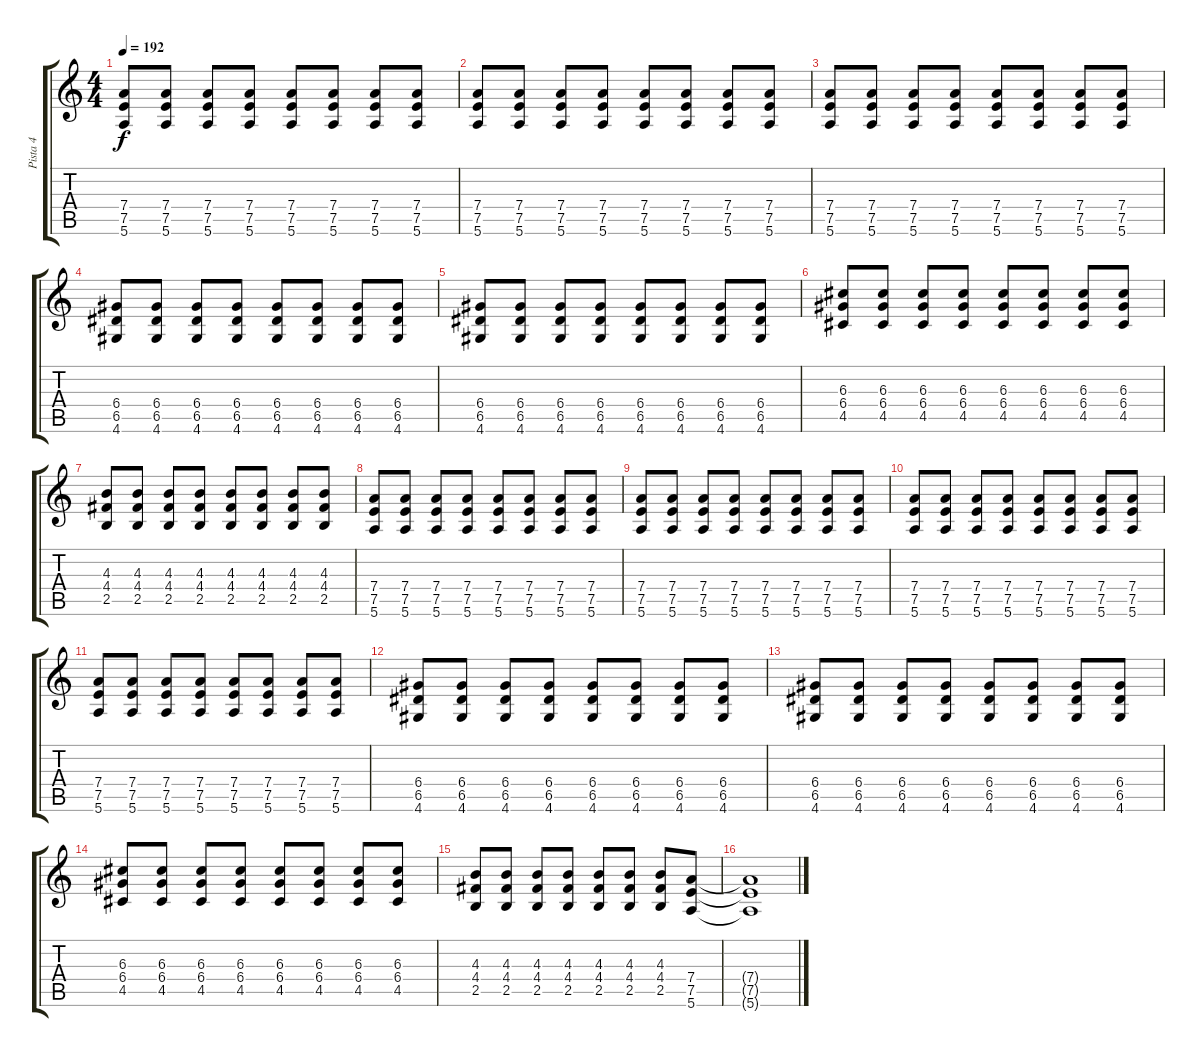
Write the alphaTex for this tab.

\track ("Pista 4" "Pista 4") {instrument overdrivenguitar}
\staff {score tabs}
\tuning (E4 B3 G3 D3 A2 E2) {hide}
\ts (4 4)
\tempo 192
\clef g2
\ks c
(7.4 7.5 5.6).8{dy f} (7.4 7.5 5.6).8 (7.4 7.5 5.6).8 (7.4 7.5 5.6).8 (7.4 7.5 5.6).8 (7.4 7.5 5.6).8 (7.4 7.5 5.6).8 (7.4 7.5 5.6).8 |
(7.4 7.5 5.6).8 (7.4 7.5 5.6).8 (7.4 7.5 5.6).8 (7.4 7.5 5.6).8 (7.4 7.5 5.6).8 (7.4 7.5 5.6).8 (7.4 7.5 5.6).8 (7.4 7.5 5.6).8 |
(7.4 7.5 5.6).8 (7.4 7.5 5.6).8 (7.4 7.5 5.6).8 (7.4 7.5 5.6).8 (7.4 7.5 5.6).8 (7.4 7.5 5.6).8 (7.4 7.5 5.6).8 (7.4 7.5 5.6).8 |
(6.4 6.5 4.6).8 (6.4 6.5 4.6).8 (6.4 6.5 4.6).8 (6.4 6.5 4.6).8 (6.4 6.5 4.6).8 (6.4 6.5 4.6).8 (6.4 6.5 4.6).8 (6.4 6.5 4.6).8 |
(6.4 6.5 4.6).8 (6.4 6.5 4.6).8 (6.4 6.5 4.6).8 (6.4 6.5 4.6).8 (6.4 6.5 4.6).8 (6.4 6.5 4.6).8 (6.4 6.5 4.6).8 (6.4 6.5 4.6).8 |
(6.3 6.4 4.5).8 (6.3 6.4 4.5).8 (6.3 6.4 4.5).8 (6.3 6.4 4.5).8 (6.3 6.4 4.5).8 (6.3 6.4 4.5).8 (6.3 6.4 4.5).8 (6.3 6.4 4.5).8 |
(4.3 4.4 2.5).8 (4.3 4.4 2.5).8 (4.3 4.4 2.5).8 (4.3 4.4 2.5).8 (4.3 4.4 2.5).8 (4.3 4.4 2.5).8 (4.3 4.4 2.5).8 (4.3 4.4 2.5).8 |
(7.4 7.5 5.6).8 (7.4 7.5 5.6).8 (7.4 7.5 5.6).8 (7.4 7.5 5.6).8 (7.4 7.5 5.6).8 (7.4 7.5 5.6).8 (7.4 7.5 5.6).8 (7.4 7.5 5.6).8 |
(7.4 7.5 5.6).8 (7.4 7.5 5.6).8 (7.4 7.5 5.6).8 (7.4 7.5 5.6).8 (7.4 7.5 5.6).8 (7.4 7.5 5.6).8 (7.4 7.5 5.6).8 (7.4 7.5 5.6).8 |
(7.4 7.5 5.6).8 (7.4 7.5 5.6).8 (7.4 7.5 5.6).8 (7.4 7.5 5.6).8 (7.4 7.5 5.6).8 (7.4 7.5 5.6).8 (7.4 7.5 5.6).8 (7.4 7.5 5.6).8 |
(7.4 7.5 5.6).8 (7.4 7.5 5.6).8 (7.4 7.5 5.6).8 (7.4 7.5 5.6).8 (7.4 7.5 5.6).8 (7.4 7.5 5.6).8 (7.4 7.5 5.6).8 (7.4 7.5 5.6).8 |
(6.4 6.5 4.6).8 (6.4 6.5 4.6).8 (6.4 6.5 4.6).8 (6.4 6.5 4.6).8 (6.4 6.5 4.6).8 (6.4 6.5 4.6).8 (6.4 6.5 4.6).8 (6.4 6.5 4.6).8 |
(6.4 6.5 4.6).8 (6.4 6.5 4.6).8 (6.4 6.5 4.6).8 (6.4 6.5 4.6).8 (6.4 6.5 4.6).8 (6.4 6.5 4.6).8 (6.4 6.5 4.6).8 (6.4 6.5 4.6).8 |
(6.3 6.4 4.5).8 (6.3 6.4 4.5).8 (6.3 6.4 4.5).8 (6.3 6.4 4.5).8 (6.3 6.4 4.5).8 (6.3 6.4 4.5).8 (6.3 6.4 4.5).8 (6.3 6.4 4.5).8 |
(4.3 4.4 2.5).8 (4.3 4.4 2.5).8 (4.3 4.4 2.5).8 (4.3 4.4 2.5).8 (4.3 4.4 2.5).8 (4.3 4.4 2.5).8 (4.3 4.4 2.5).8 (7.4 7.5 5.6).8 |
(7.4{t} 7.5{t} 5.6{t}).1
